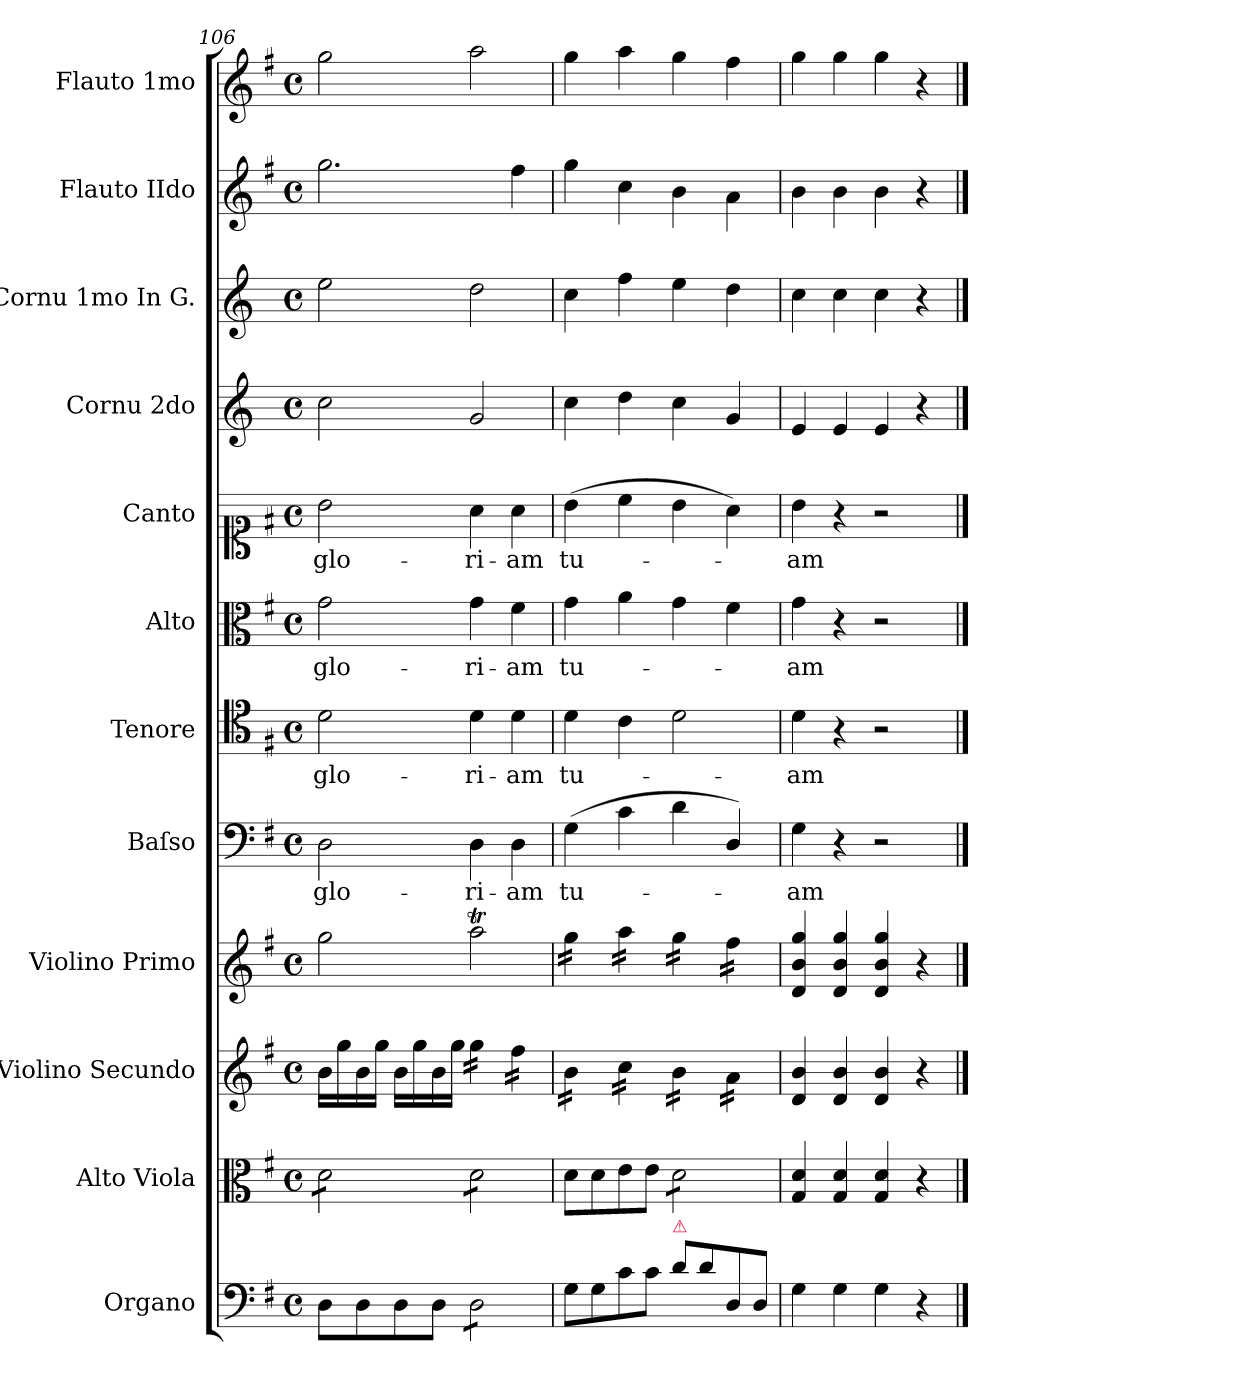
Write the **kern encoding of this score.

**kern	**kern	**kern	**kern	**kern	**text	**kern	**text	**kern	**text	**kern	**text	**kern	**kern	**kern	**kern
*part12	*part11	*part10	*part9	*part8	*part8	*part7	*part7	*part6	*part6	*part5	*part5	*part4	*part3	*part2	*part1
*staff12	*staff11	*staff10	*staff9	*staff8	*staff8	*staff7	*staff7	*staff6	*staff6	*staff5	*staff5	*staff4	*staff3	*staff2	*staff1
*I"Organo	*I"Alto Viola	*I"Violino Secundo	*I"Violino Primo	*I"Baſso	*	*I"Tenore	*	*I"Alto	*	*I"Canto	*	*I"Cornu 2do	*I"Cornu 1mo In G.	*I"Flauto IIdo	*I"Flauto 1mo
*I'org	*I'a-vla	*I'vl 2	*I'vl 1	*I'B	*	*I'T	*	*I'A	*	*	*	*	*I'cor 1 in G	*I'fl 2	*I'fl 1
*clefF4	*clefC3	*clefG2	*clefG2	*clefF4	*	*clefC4	*	*clefC3	*	*clefC1	*	*clefG2	*clefG2	*clefG2	*clefG2
*	*	*	*	*	*	*	*	*	*	*	*	*ITrd3c5	*ITrd3c5	*	*
*k[f#]	*k[f#]	*k[f#]	*k[f#]	*k[f#]	*	*k[f#]	*	*k[f#]	*	*k[f#]	*	*k[f#]	*k[f#]	*k[f#]	*k[f#]
*G:	*G:	*G:	*G:	*G:	*	*G:	*	*G:	*	*G:	*	*G:	*G:	*G:	*G:
*M4/4	*M4/4	*M4/4	*M4/4	*M4/4	*	*M4/4	*	*M4/4	*	*M4/4	*	*M4/4	*M4/4	*M4/4	*M4/4
*met(c)	*met(c)	*met(c)	*met(c)	*met(c)	*	*met(c)	*	*met(c)	*	*met(c)	*	*met(c)	*met(c)	*met(c)	*met(c)
=106	=106	=106	=106	=106	=106	=106	=106	=106	=106	=106	=106	=106	=106	=106	=106
*	*tremolo	*	*	*	*	*	*	*	*	*	*	*	*	*	*
8D\L	8d\L	16b\LL	2gg\	2D\	glo-	2d\	glo-	2g\	glo-	2b\	glo-	2g\	2b\	2.gg\	2gg\
.	.	16gg\	.	.	.	.	.	.	.	.	.	.	.	.	.
8D\	8d\	16b\	.	.	.	.	.	.	.	.	.	.	.	.	.
.	.	16gg\JJ	.	.	.	.	.	.	.	.	.	.	.	.	.
8D\	8d\	16b\LL	.	.	.	.	.	.	.	.	.	.	.	.	.
.	.	16gg\	.	.	.	.	.	.	.	.	.	.	.	.	.
8D\J	8d\J	16b\	.	.	.	.	.	.	.	.	.	.	.	.	.
.	.	16gg\JJ	.	.	.	.	.	.	.	.	.	.	.	.	.
*tremolo	*	*	*	*	*	*	*	*	*	*	*	*	*	*	*
*	*	*tremolo	*	*	*	*	*	*	*	*	*	*	*	*	*
8D\L	8d\L	16gg\LL	2aaT\	4D\	-ri-	4d\	-ri-	4g\	-ri-	4a\	-ri-	2d/	2a\	.	2aa\
.	.	16gg\	.	.	.	.	.	.	.	.	.	.	.	.	.
8D\	8d\	16gg\	.	.	.	.	.	.	.	.	.	.	.	.	.
.	.	16gg\JJ	.	.	.	.	.	.	.	.	.	.	.	.	.
8D\	8d\	16ff#\LL	.	4D\	-am	4d\	-am	4f#\	-am	4a\	-am	.	.	4ff#\	.
.	.	16ff#\	.	.	.	.	.	.	.	.	.	.	.	.	.
8D\J	8d\J	16ff#\	.	.	.	.	.	.	.	.	.	.	.	.	.
*	*Xtremolo	*	*	*	*	*	*	*	*	*	*	*	*	*	*
*Xtremolo	*	*	*	*	*	*	*	*	*	*	*	*	*	*	*
.	.	16ff#\JJ	.	.	.	.	.	.	.	.	.	.	.	.	.
=107	=107	=107	=107	=107	=107	=107	=107	=107	=107	=107	=107	=107	=107	=107	=107
*	*	*	*tremolo	*	*	*	*	*	*	*	*	*	*	*	*
8G\L	8d\L	16b\LL	16gg\LL	(4G\	tu-	4d\	tu-	4g\	tu-	(4b\	tu-	4g\	4g\	4gg\	4gg\
.	.	16b\	16gg\	.	.	.	.	.	.	.	.	.	.	.	.
8G\	8d\	16b\	16gg\	.	.	.	.	.	.	.	.	.	.	.	.
.	.	16b\JJ	16gg\JJ	.	.	.	.	.	.	.	.	.	.	.	.
8c\	8e\	16cc\LL	16aa\LL	4c\	.	4c\	.	4a\	.	4cc\	.	4a\	4cc\	4cc\	4aa\
.	.	16cc\	16aa\	.	.	.	.	.	.	.	.	.	.	.	.
8c\J	8e\J	16cc\	16aa\	.	.	.	.	.	.	.	.	.	.	.	.
.	.	16cc\JJ	16aa\JJ	.	.	.	.	.	.	.	.	.	.	.	.
!LO:TX:a:color=crimson:t=⚠	!	!	!	!	!	!	!	!	!	!	!	!	!	!	!
*	*tremolo	*	*	*	*	*	*	*	*	*	*	*	*	*	*
8d\L	8d\L	16b\LL	16gg\LL	4d\	.	2d\	.	4g\	.	4b\	.	4g\	4b\	4b\	4gg\
.	.	16b\	16gg\	.	.	.	.	.	.	.	.	.	.	.	.
8d\	8d\	16b\	16gg\	.	.	.	.	.	.	.	.	.	.	.	.
.	.	16b\JJ	16gg\JJ	.	.	.	.	.	.	.	.	.	.	.	.
8D/	8d\	16a\LL	16ff#\LL	4D/)	.	.	.	4f#\	.	4a\)	.	4d/	4a\	4a\	4ff#\
.	.	16a\	16ff#\	.	.	.	.	.	.	.	.	.	.	.	.
8D/J	8d\J	16a\	16ff#\	.	.	.	.	.	.	.	.	.	.	.	.
*	*Xtremolo	*	*	*	*	*	*	*	*	*	*	*	*	*	*
.	.	16a\JJ	16ff#\JJ	.	.	.	.	.	.	.	.	.	.	.	.
*	*	*	*Xtremolo	*	*	*	*	*	*	*	*	*	*	*	*
*	*	*Xtremolo	*	*	*	*	*	*	*	*	*	*	*	*	*
=108	=108	=108	=108	=108	=108	=108	=108	=108	=108	=108	=108	=108	=108	=108	=108
4G\	4G/ 4d/	4d/ 4b/	4d/ 4b/ 4gg/	4G\	-am	4d\	-am	4g\	-am	4b\	-am	4B/	4g\	4b\	4gg\
4G\	4G/ 4d/	4d/ 4b/	4d/ 4b/ 4gg/	4r	.	4r	.	4r	.	4r	.	4B/	4g\	4b\	4gg\
4G\	4G/ 4d/	4d/ 4b/	4d/ 4b/ 4gg/	2r	.	2r	.	2r	.	2r	.	4B/	4g\	4b\	4gg\
4r	4r	4r	4r	.	.	.	.	.	.	.	.	4r	4r	4r	4r
==	==	==	==	==	==	==	==	==	==	==	==	==	==	==	==
*-	*-	*-	*-	*-	*-	*-	*-	*-	*-	*-	*-	*-	*-	*-	*-
